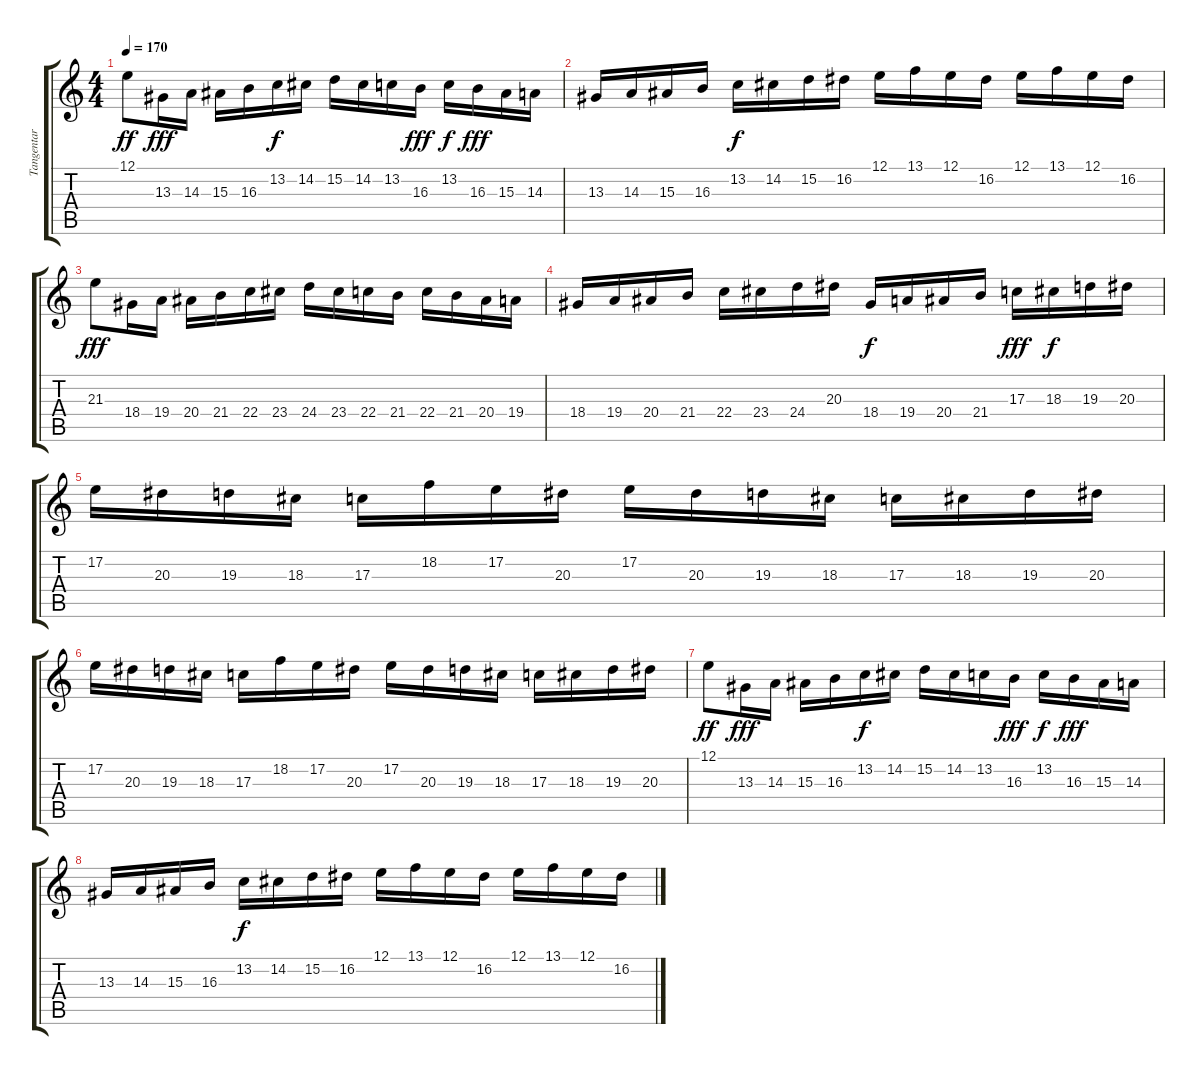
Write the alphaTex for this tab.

\track ("Tangentar 1" "Tangentar ") {instrument tremolostrings}
\staff {score tabs}
\tuning (E4 B3 G3 D3 A2 E2) {hide}
\ts (4 4)
\tempo 170
\clef g2
\ks c
12.1.8{dy ff} 13.3.16{dy fff} 14.3.16 15.3.16 16.3.16 13.2.16{dy f} 14.2.16 15.2.16 14.2.16 13.2.16 16.3.16{dy fff} 13.2.16{dy f} 16.3.16{dy fff} 15.3.16 14.3.16 |
13.3.16 14.3.16 15.3.16 16.3.16 13.2.16{dy f} 14.2.16 15.2.16 16.2.16 12.1.16 13.1.16 12.1.16 16.2.16 12.1.16 13.1.16 12.1.16 16.2.16 |
21.3.8{dy fff} 18.4.16 19.4.16 20.4.16 21.4.16 22.4.16 23.4.16 24.4.16 23.4.16 22.4.16 21.4.16 22.4.16 21.4.16 20.4.16 19.4.16 |
18.4.16 19.4.16 20.4.16 21.4.16 22.4.16 23.4.16 24.4.16 20.3.16 18.4.16{dy f} 19.4.16 20.4.16 21.4.16 17.3.16{dy fff} 18.3.16{dy f} 19.3.16 20.3.16 |
17.2.16 20.3.16 19.3.16 18.3.16 17.3.16 18.2.16 17.2.16 20.3.16 17.2.16 20.3.16 19.3.16 18.3.16 17.3.16 18.3.16 19.3.16 20.3.16 |
17.2.16 20.3.16 19.3.16 18.3.16 17.3.16 18.2.16 17.2.16 20.3.16 17.2.16 20.3.16 19.3.16 18.3.16 17.3.16 18.3.16 19.3.16 20.3.16 |
12.1.8{dy ff} 13.3.16{dy fff} 14.3.16 15.3.16 16.3.16 13.2.16{dy f} 14.2.16 15.2.16 14.2.16 13.2.16 16.3.16{dy fff} 13.2.16{dy f} 16.3.16{dy fff} 15.3.16 14.3.16 |
13.3.16 14.3.16 15.3.16 16.3.16 13.2.16{dy f} 14.2.16 15.2.16 16.2.16 12.1.16 13.1.16 12.1.16 16.2.16 12.1.16 13.1.16 12.1.16 16.2.16
